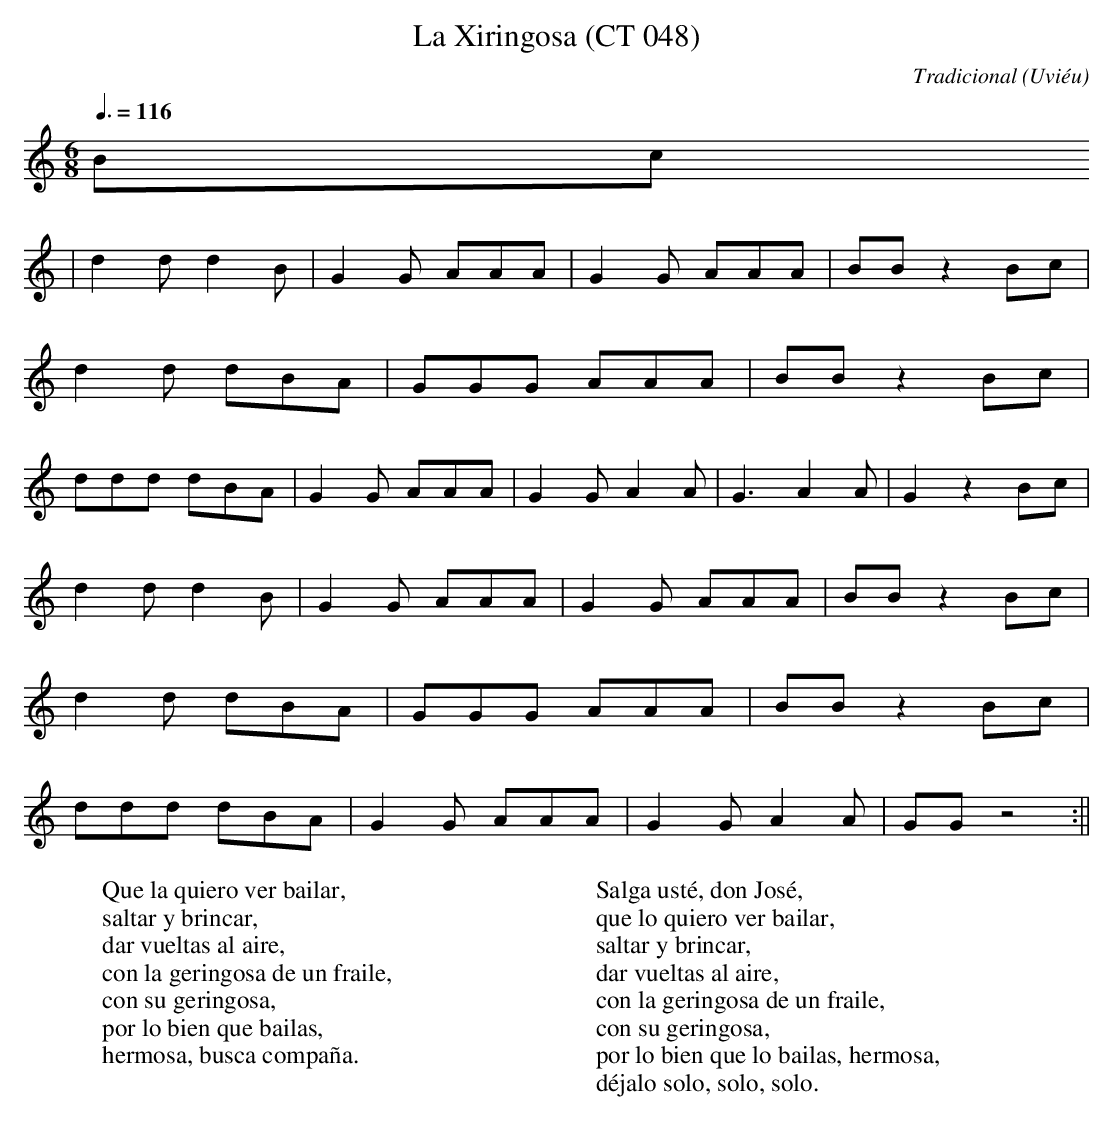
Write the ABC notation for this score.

X:1
T:La Xiringosa (CT 048)
C:Tradicional
O:Uviéu
M:6/8
L:1/8
Q:3/8=116
K:C
Bc
|d2 d d2 B|G2 G AAA|G2 G AAA|BB z2 Bc|
d2 d dBA|GGG AAA|BB z2 Bc|
ddd dBA|G2 G AAA|G2 G A2 A|G3 A2 A|G2 z2 Bc|
d2 d d2 B|G2 G AAA|G2 G AAA|BB z2 Bc|
d2 d dBA|GGG AAA|BB z2 Bc|
ddd dBA|G2 G AAA|G2 G A2 A|GG z4 :||
W:Que la quiero ver bailar,
W:saltar y brincar,
W:dar vueltas al aire,
W:con la geringosa de un fraile,
W:con su geringosa,
W:por lo bien que bailas,
W:hermosa, busca compaña.
W:
W:Salga usté, don José,
W:que lo quiero ver bailar,
W:saltar y brincar,
W:dar vueltas al aire,
W:con la geringosa de un fraile,
W:con su geringosa,
W:por lo bien que lo bailas, hermosa,
W:déjalo solo, solo, solo.
W:
